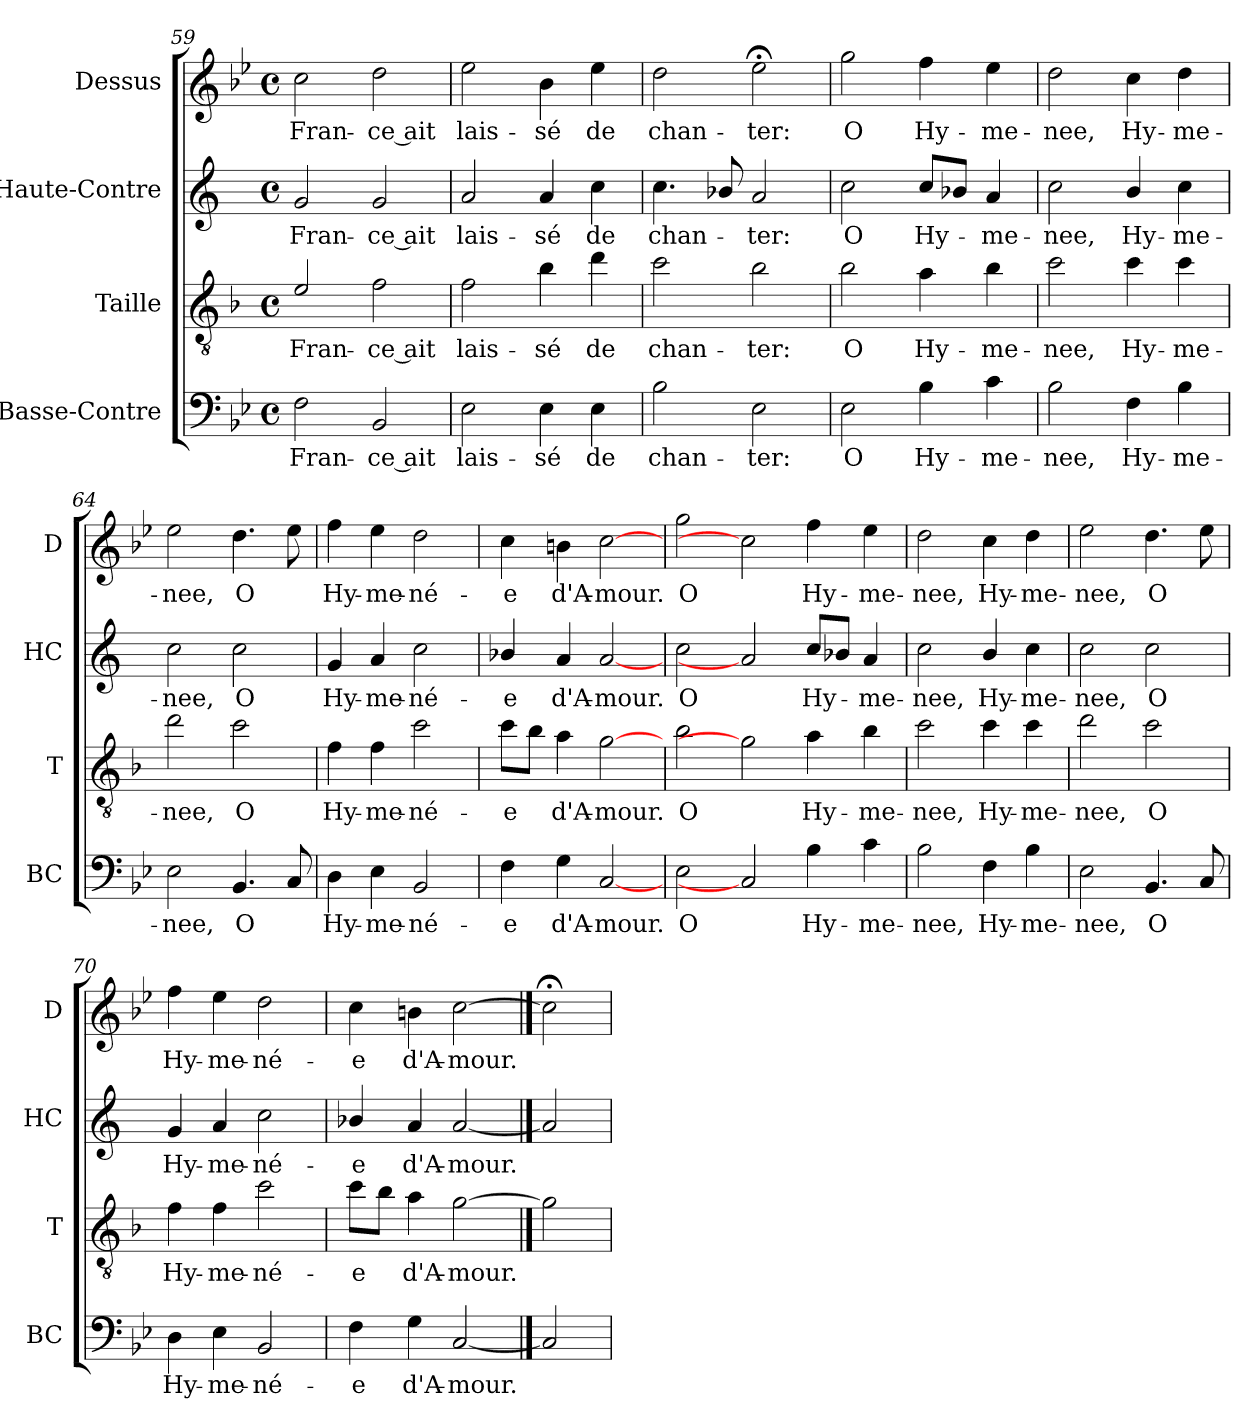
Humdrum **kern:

**kern	**text	**kern	**text	**kern	**text	**kern	**text
*part4	*part4	*part3	*part3	*part2	*part2	*part1	*part1
*staff4	*staff4	*staff3	*staff3	*staff2	*staff2	*staff1	*staff1
*I"Basse-Contre	*	*I"Taille	*	*I"Haute-Contre	*	*I"Dessus	*
*I'BC	*	*I'T	*	*I'HC	*	*I'D	*
*clefF4	*	*clefGv2	*	*clefG2	*	*clefG2	*
*	*	*ITrd4c7	*	*ITrd1c2	*	*	*
*k[b-e-]	*	*k[b-e-]	*	*k[b-e-]	*	*k[b-e-]	*
*B-:	*	*B-:	*	*B-:	*	*B-:	*
*M4/4	*	*M4/4	*	*M4/4	*	*M4/4	*
*met(c)	*	*met(c)	*	*met(c)	*	*met(c)	*
=59	=59	=59	=59	=59	=59	=59	=59
!	!LO:LY:b	!	!LO:LY:b	!	!LO:LY:b	!	!LO:LY:b
2F\	Fran-	2A/	Fran-	2f/	Fran-	2cc\	Fran-
!	!LO:LY:b	!	!LO:LY:b	!	!LO:LY:b	!	!LO:LY:b
2BB-/	-ce ait	2B-\	-ce ait	2f/	-ce ait	2dd\	-ce ait
=60	=60	=60	=60	=60	=60	=60	=60
!	!LO:LY:b	!	!LO:LY:b	!	!LO:LY:b	!	!LO:LY:b
2E-\	lais-	2B-\	lais-	2g/	lais-	2ee-\	lais-
!	!LO:LY:b	!	!LO:LY:b	!	!LO:LY:b	!	!LO:LY:b
4E-\	-sé	4e-\	-sé	4g/	-sé	4b-\	-sé
!	!LO:LY:b	!	!LO:LY:b	!	!LO:LY:b	!	!LO:LY:b
4E-\	de	4g\	de	4b-\	de	4ee-\	de
=61	=61	=61	=61	=61	=61	=61	=61
!	!LO:LY:b	!	!LO:LY:b	!	!LO:LY:b	!	!LO:LY:b
2B-\	chan-	2f\	chan-	4.b-\	chan-	2dd\	chan-
.	.	.	.	8a-X/	.	.	.
!	!LO:LY:b	!	!LO:LY:b	!	!LO:LY:b	!	!LO:LY:b
2E-\	-ter:	2e-\	-ter:	2g/	-ter:	2ee-;<\	-ter:
=62!	=62!	=62!	=62!	=62!	=62!	=62!	=62!
!	!LO:LY:b	!	!LO:LY:b	!	!LO:LY:b	!	!LO:LY:b
2E-\	O	2e-\	O	2b-\	O	2gg\	O
!	!LO:LY:b	!	!LO:LY:b	!	!LO:LY:b	!	!LO:LY:b
4B-\	Hy-	4d\	Hy-	8b-/L	Hy-	4ff\	Hy-
.	.	.	.	8a-X/J	.	.	.
!	!LO:LY:b	!	!LO:LY:b	!	!LO:LY:b	!	!LO:LY:b
4c\	-me-	4e-\	-me-	4g/	-me-	4ee-\	-me-
=63	=63	=63	=63	=63	=63	=63	=63
!	!LO:LY:b	!	!LO:LY:b	!	!LO:LY:b	!	!LO:LY:b
2B-\	-nee,	2f\	-nee,	2b-\	-nee,	2dd\	-nee,
!	!LO:LY:b	!	!LO:LY:b	!	!LO:LY:b	!	!LO:LY:b
4F\	Hy-	4f\	Hy-	4a/	Hy-	4cc\	Hy-
!	!LO:LY:b	!	!LO:LY:b	!	!LO:LY:b	!	!LO:LY:b
4B-\	-me-	4f\	-me-	4b-\	-me-	4dd\	-me-
!!LO:LB:g=z
=64	=64	=64	=64	=64	=64	=64	=64
!	!LO:LY:b	!	!LO:LY:b	!	!LO:LY:b	!	!LO:LY:b
2E-\	-nee,	2g\	-nee,	2b-\	-nee,	2ee-\	-nee,
!	!LO:LY:b	!	!LO:LY:b	!	!LO:LY:b	!	!LO:LY:b
4.BB-/	O	2f\	O	2b-\	O	4.dd\	O
8C/	.	.	.	.	.	8ee-\	.
=65	=65	=65	=65	=65	=65	=65	=65
!	!LO:LY:b	!	!LO:LY:b	!	!LO:LY:b	!	!LO:LY:b
4D\	Hy-	4B-\	Hy-	4f/	Hy-	4ff\	Hy-
!	!LO:LY:b	!	!LO:LY:b	!	!LO:LY:b	!	!LO:LY:b
4E-\	-me-	4B-\	-me-	4g/	-me-	4ee-\	-me-
!	!LO:LY:b	!	!LO:LY:b	!	!LO:LY:b	!	!LO:LY:b
2BB-/	-né-	2f\	-né-	2b-\	-né-	2dd\	-né-
=66	=66	=66	=66	=66	=66	=66	=66
!	!LO:LY:b	!	!LO:LY:b	!	!LO:LY:b	!	!LO:LY:b
4F\	-e	8f\L	-e	4a-X/	-e	4cc\	-e
.	.	8e-\J	.	.	.	.	.
!	!LO:LY:b	!	!LO:LY:b	!	!LO:LY:b	!	!LO:LY:b
4G\	d'A-	4d\	d'A-	4g/	d'A-	4bn\	d'A-
!	!LO:LY:b	!	!LO:LY:b	!	!LO:LY:b	!	!LO:LY:b
[2C	-mour.	[2c	-mour.	[2g	-mour.	[2cc	-mour.
=67!	=67!	=67!	=67!	=67!	=67!	=67!	=67!
!	!LO:LY:b	!	!LO:LY:b	!	!LO:LY:b	!	!LO:LY:b
2E-\	O	2e-\	O	2b-\	O	2gg\	O
2C]	.	2c]	.	2g]	.	2cc]	.
!	!LO:LY:b	!	!LO:LY:b	!	!LO:LY:b	!	!LO:LY:b
4B-\	Hy-	4d\	Hy-	8b-/L	Hy-	4ff\	Hy-
.	.	.	.	8a-X/J	.	.	.
!	!LO:LY:b	!	!LO:LY:b	!	!LO:LY:b	!	!LO:LY:b
4c\	-me-	4e-\	-me-	4g/	-me-	4ee-\	-me-
=68	=68	=68	=68	=68	=68	=68	=68
!	!LO:LY:b	!	!LO:LY:b	!	!LO:LY:b	!	!LO:LY:b
2B-\	-nee,	2f\	-nee,	2b-\	-nee,	2dd\	-nee,
!	!LO:LY:b	!	!LO:LY:b	!	!LO:LY:b	!	!LO:LY:b
4F\	Hy-	4f\	Hy-	4a/	Hy-	4cc\	Hy-
!	!LO:LY:b	!	!LO:LY:b	!	!LO:LY:b	!	!LO:LY:b
4B-\	-me-	4f\	-me-	4b-\	-me-	4dd\	-me-
=69	=69	=69	=69	=69	=69	=69	=69
!	!LO:LY:b	!	!LO:LY:b	!	!LO:LY:b	!	!LO:LY:b
2E-\	-nee,	2g\	-nee,	2b-\	-nee,	2ee-\	-nee,
!	!LO:LY:b	!	!LO:LY:b	!	!LO:LY:b	!	!LO:LY:b
4.BB-/	O	2f\	O	2b-\	O	4.dd\	O
8C/	.	.	.	.	.	8ee-\	.
=70	=70	=70	=70	=70	=70	=70	=70
!	!LO:LY:b	!	!LO:LY:b	!	!LO:LY:b	!	!LO:LY:b
4D\	Hy-	4B-\	Hy-	4f/	Hy-	4ff\	Hy-
!	!LO:LY:b	!	!LO:LY:b	!	!LO:LY:b	!	!LO:LY:b
4E-\	-me-	4B-\	-me-	4g/	-me-	4ee-\	-me-
!	!LO:LY:b	!	!LO:LY:b	!	!LO:LY:b	!	!LO:LY:b
2BB-/	-né-	2f\	-né-	2b-\	-né-	2dd\	-né-
=71	=71	=71	=71	=71	=71	=71	=71
!	!LO:LY:b	!	!LO:LY:b	!	!LO:LY:b	!	!LO:LY:b
4F\	-e	8f\L	-e	4a-X/	-e	4cc\	-e
.	.	8e-\J	.	.	.	.	.
!	!LO:LY:b	!	!LO:LY:b	!	!LO:LY:b	!	!LO:LY:b
4G\	d'A-	4d\	d'A-	4g/	d'A-	4bn\	d'A-
!	!LO:LY:b	!	!LO:LY:b	!	!LO:LY:b	!	!LO:LY:b
[2C	-mour.	[2c	-mour.	[2g	-mour.	[2cc	-mour.
==72	==72	==72	==72	==72	==72	==72	==72
2C]	.	2c]	.	2g]	.	2cc;<]	.
=	=	=	=	=	=	=	=
*-	*-	*-	*-	*-	*-	*-	*-
